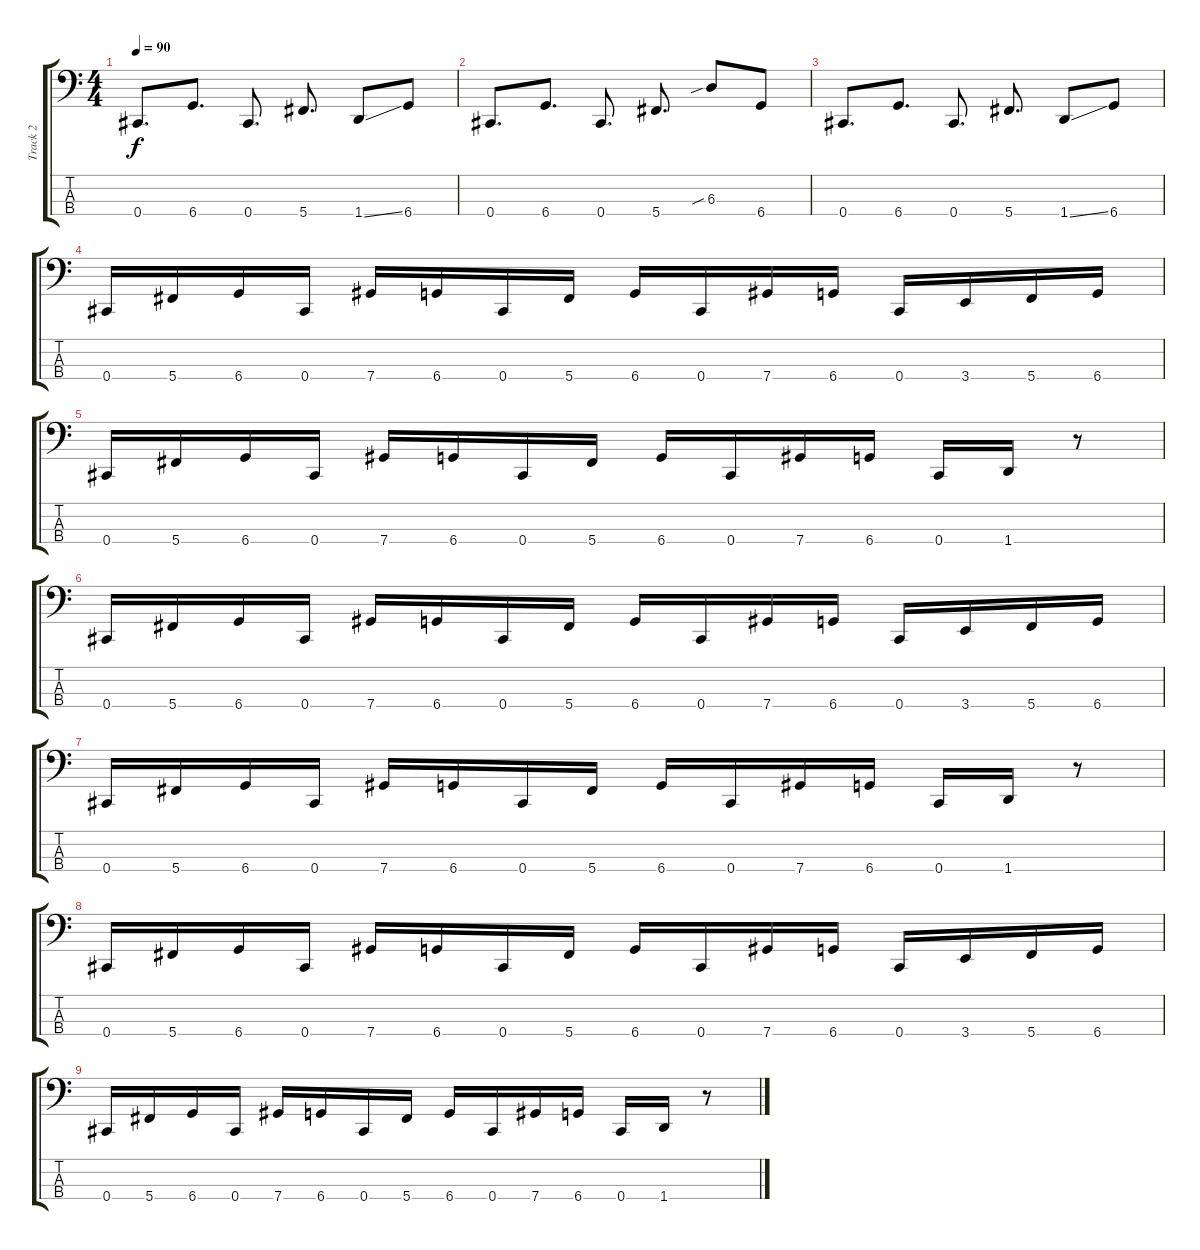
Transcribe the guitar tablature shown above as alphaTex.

\track ("Track 2" "Track 2") {instrument electricbasspick}
\staff {score tabs}
\tuning (Gb2 Db2 Ab1 Db1) {hide}
\ts (4 4)
\tempo 90
\clef f4
\ks c
0.4.8{d dy f} 6.4.8{d} 0.4.8{d} 5.4.8{d} 1.4{ss}.8 6.4.8 |
0.4.8{d} 6.4.8{d} 0.4.8{d} 5.4.8{d} 6.3{sib}.8 6.4.8 |
0.4.8{d} 6.4.8{d} 0.4.8{d} 5.4.8{d} 1.4{ss}.8 6.4.8 |
0.4.16 5.4.16 6.4.16 0.4.16 7.4.16 6.4.16 0.4.16 5.4.16 6.4.16 0.4.16 7.4.16 6.4.16 0.4.16 3.4.16 5.4.16 6.4.16 |
0.4.16 5.4.16 6.4.16 0.4.16 7.4.16 6.4.16 0.4.16 5.4.16 6.4.16 0.4.16 7.4.16 6.4.16 0.4.16 1.4.16 r.8 |
0.4.16 5.4.16 6.4.16 0.4.16 7.4.16 6.4.16 0.4.16 5.4.16 6.4.16 0.4.16 7.4.16 6.4.16 0.4.16 3.4.16 5.4.16 6.4.16 |
0.4.16 5.4.16 6.4.16 0.4.16 7.4.16 6.4.16 0.4.16 5.4.16 6.4.16 0.4.16 7.4.16 6.4.16 0.4.16 1.4.16 r.8 |
0.4.16 5.4.16 6.4.16 0.4.16 7.4.16 6.4.16 0.4.16 5.4.16 6.4.16 0.4.16 7.4.16 6.4.16 0.4.16 3.4.16 5.4.16 6.4.16 |
0.4.16 5.4.16 6.4.16 0.4.16 7.4.16 6.4.16 0.4.16 5.4.16 6.4.16 0.4.16 7.4.16 6.4.16 0.4.16 1.4.16 r.8
